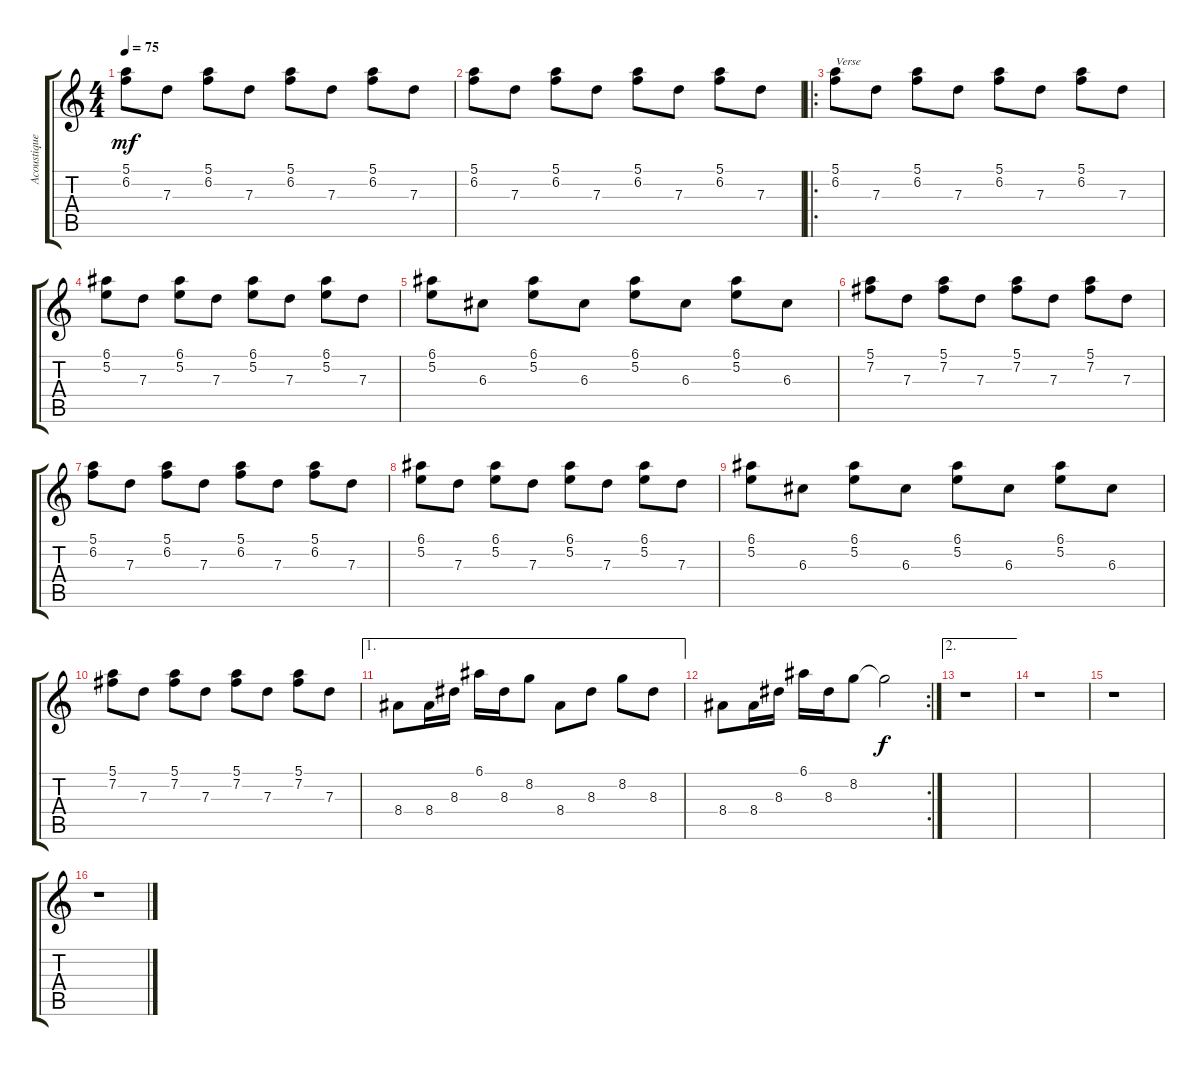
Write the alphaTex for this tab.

\track ("Acoustique" "Acoustique") {instrument acousticguitarsteel}
\staff {score tabs}
\tuning (E4 B3 G3 D3 A2 E2) {hide}
\ts (4 4)
\tempo 75
\clef g2
\ks c
(5.1 6.2).8{dy mf instrument acousticguitarsteel} 7.3.8 (5.1 6.2).8 7.3.8 (5.1 6.2).8 7.3.8 (5.1 6.2).8 7.3.8 |
(5.1 6.2).8 7.3.8 (5.1 6.2).8 7.3.8 (5.1 6.2).8 7.3.8 (5.1 6.2).8 7.3.8 |
\ro
(5.1 6.2).8{txt "Verse"} 7.3.8 (5.1 6.2).8 7.3.8 (5.1 6.2).8 7.3.8 (5.1 6.2).8 7.3.8 |
(6.1 5.2).8 7.3.8 (6.1 5.2).8 7.3.8 (6.1 5.2).8 7.3.8 (6.1 5.2).8 7.3.8 |
(6.1 5.2).8 6.3.8 (6.1 5.2).8 6.3.8 (6.1 5.2).8 6.3.8 (6.1 5.2).8 6.3.8 |
(5.1 7.2).8 7.3.8 (5.1 7.2).8 7.3.8 (5.1 7.2).8 7.3.8 (5.1 7.2).8 7.3.8 |
(5.1 6.2).8 7.3.8 (5.1 6.2).8 7.3.8 (5.1 6.2).8 7.3.8 (5.1 6.2).8 7.3.8 |
(6.1 5.2).8 7.3.8 (6.1 5.2).8 7.3.8 (6.1 5.2).8 7.3.8 (6.1 5.2).8 7.3.8 |
(6.1 5.2).8 6.3.8 (6.1 5.2).8 6.3.8 (6.1 5.2).8 6.3.8 (6.1 5.2).8 6.3.8 |
(5.1 7.2).8 7.3.8 (5.1 7.2).8 7.3.8 (5.1 7.2).8 7.3.8 (5.1 7.2).8 7.3.8 |
\ae 1
8.4.8 8.4.16 8.3.16 6.1.16 8.3.16 8.2.8 8.4.8 8.3.8 8.2.8 8.3.8 |
\rc 2
8.4.8 8.4.16 8.3.16 6.1.16 8.3.16 8.2.8 8.2{t}.2{dy f} |
\ae 2
r.1 |
r.1 |
r.1 |
r.1
